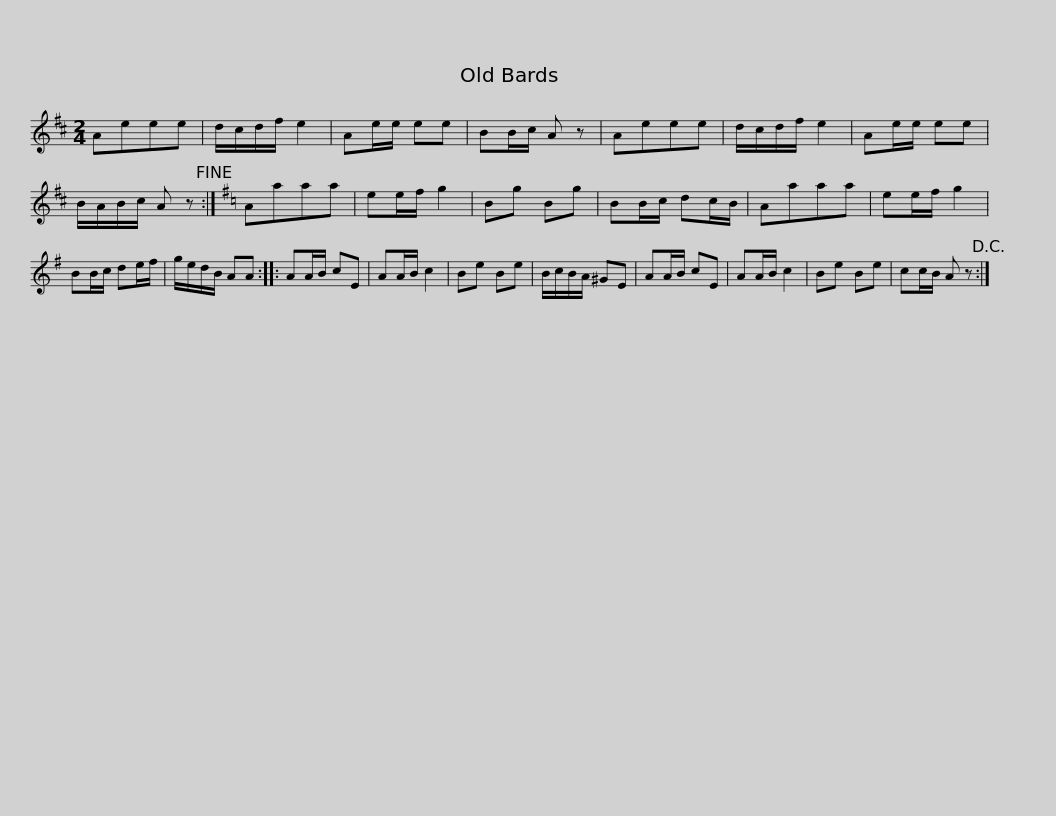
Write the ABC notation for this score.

X:1
L:1/8
M:2/4
I:linebreak $
K:D
V:1 treble
V:1
 Aeee | d/c/d/f/ e2 | Ae/e/ ee | BB/c/ A z | Aeee | %5
 d/c/d/f/ e2 | Ae/e/ ee | B/A/B/c/ A z!fine! :|$[K:G] Aaaa | ee/f/ g2 | %10
 Bg Bg | BB/c/ dc/B/ | Aaaa | ee/f/ g2 | BB/c/ de/f/ | %15
 g/e/d/B/ AA :: AA/B/ cE |$ AA/B/ c2 | Be Be | B/c/B/A/ ^GE | %20
 AA/B/ cE | AA/B/ c2 | Be Be | cc/B/ A z!D.C.! :| %24
